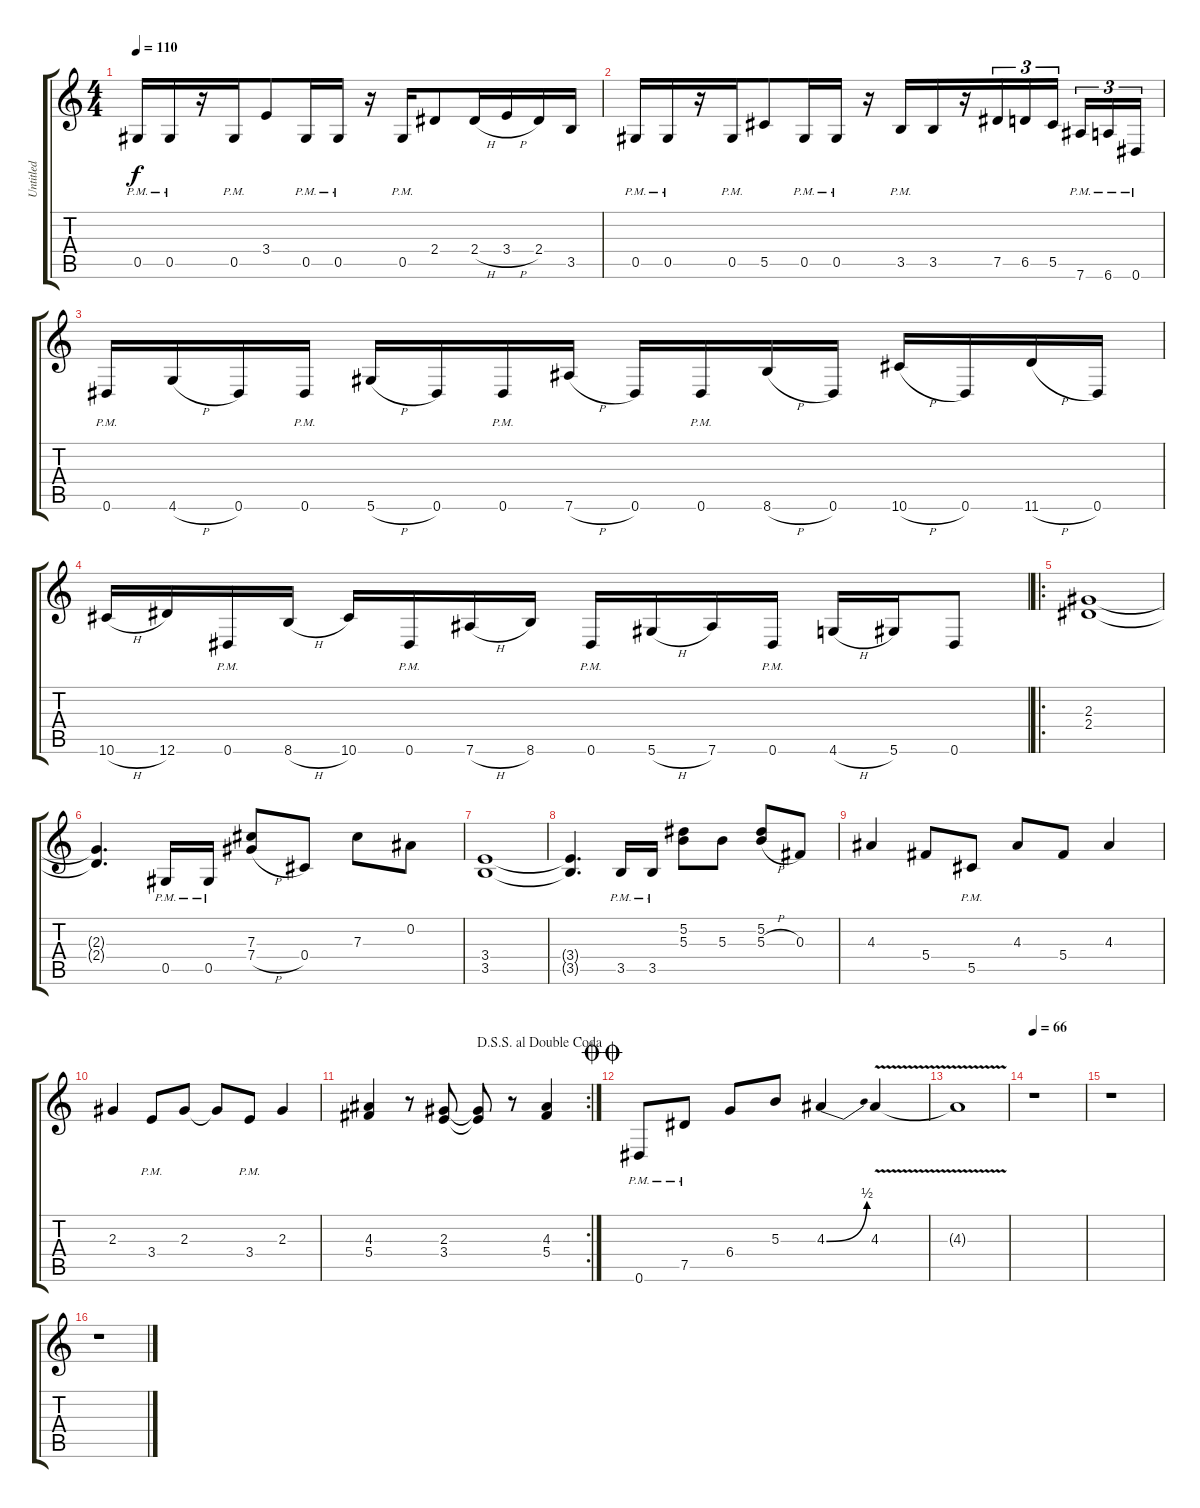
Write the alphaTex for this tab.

\track ("Untitled" "Untitled") {instrument distortionguitar}
\staff {score tabs}
\tuning (Eb4 Bb3 Gb3 Db3 Ab2 Eb2) {hide}
\ts (4 4)
\tempo 110
\clef g2
\ks c
0.5{pm}.16{dy f beam merge} 0.5{pm}.16{beam merge} r.16{beam merge} 0.5{pm}.16{beam merge} 3.4.8{beam merge} 0.5{pm}.16 0.5{pm}.16 r.16{beam merge} 0.5{pm}.16 2.4.8{beam merge} 2.4{h}.16{beam merge} 3.4{h}.16{beam merge} 2.4.16{beam merge} 3.5.16 |
0.5{pm}.16{beam merge} 0.5{pm}.16{beam merge} r.16{beam merge} 0.5{pm}.16{beam merge} 5.5.8 0.5{pm}.16 0.5{pm}.16 r.16 3.5{pm}.16{beam merge} 3.5.16{beam merge} r.16{beam merge} 7.5.16{tu (3 2) beam merge} 6.5.16{tu (3 2) beam merge} 5.5.16{tu (3 2) beam splitsecondary} 7.6{pm}.16{tu (3 2)} 6.6{pm}.16{tu (3 2) beam merge} 0.6{pm}.16{tu (3 2)} |
0.6{pm}.16 4.6{h}.16 0.6.16 0.6{pm}.16 5.6{h}.16 0.6.16 0.6{pm}.16 7.6{h}.16 0.6.16 0.6{pm}.16 8.6{h}.16 0.6.16 10.6{h}.16 0.6.16 11.6{h}.16 0.6.16 |
10.6{h}.16 12.6.16 0.6{pm}.16 8.6{h}.16 10.6.16 0.6{pm}.16 7.6{h}.16 8.6.16 0.6{pm}.16 5.6{h}.16 7.6.16 0.6{pm}.16 4.6{h}.16 5.6.16 0.6.8 |
\ro
(2.3 2.4).1 |
(2.3{t} 2.4{t}).4{d} 0.5{pm}.16 0.5{pm}.16 (7.3 7.4{h}).8 0.4.8 7.3.8 0.2.8 |
(3.4 3.5).1 |
(3.4{t} 3.5{t}).4{d} 3.5{pm}.16 3.5{pm}.16 (5.2 5.3).8 5.3.8 (5.2 5.3{h}).8 0.3.8 |
4.3.4 5.4.8 5.5{pm}.8 4.3.8 5.4.8 4.3.4 |
2.3.4 3.4{pm}.8 2.3.8 2.3{t}.8 3.4{pm}.8 2.3.4 |
\rc 2
\jump dalsegnosegnoaldoublecoda
(4.3 5.4).4 r.8 (2.3 3.4).8 (2.3{t} 3.4{t}).8 r.8 (4.3 5.4).4 |
\jump doublecoda
0.6{pm}.8 7.5{pm}.8 6.4.8 5.3.8 4.3{be (bend 0 0 60 2)}.4 4.3{v}.4 |
4.3{v t}.1 |
\tempo 66
r.1 |
r.1 |
r.1
